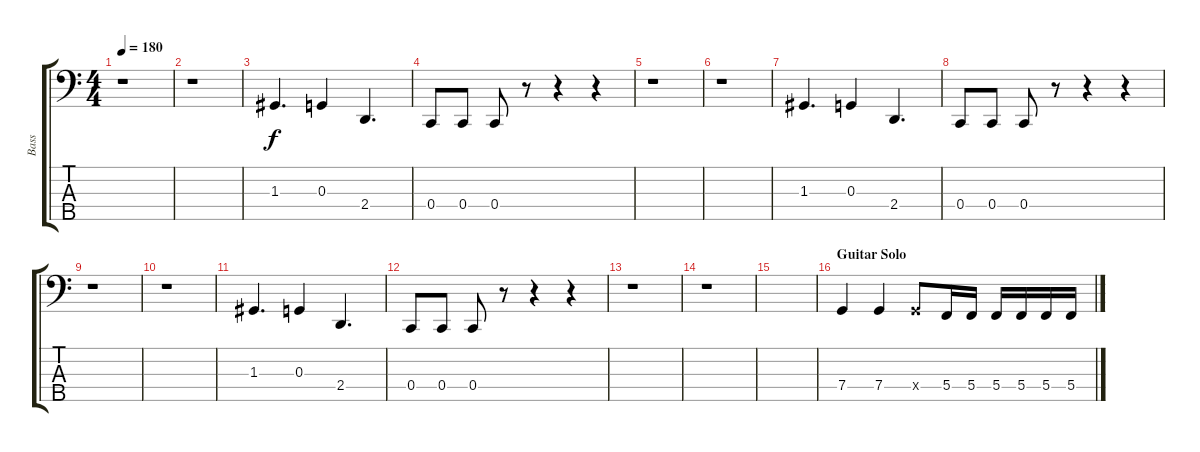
\track ("Bass" "Bass") {instrument electricbasspick}
\staff {score tabs}
\tuning (F2 C2 G1 C1 A0) {hide}
\ts (4 4)
\tempo 180
\clef f4
\ks c
r.1{dy f} |
r.1 |
1.3.4{d} 0.3.4 2.4.4{d} |
0.4.8 0.4.8 0.4.8 r.8 r.4 r.4 |
r.1 |
r.1 |
1.3.4{d} 0.3.4 2.4.4{d} |
0.4.8 0.4.8 0.4.8 r.8 r.4 r.4 |
r.1 |
r.1 |
1.3.4{d} 0.3.4 2.4.4{d} |
0.4.8 0.4.8 0.4.8 r.8 r.4 r.4 |
r.1 |
r.1 |
|
\section ("" "Guitar Solo")
7.4.4 7.4.4 7.4{x}.8 5.4.16 5.4.16 5.4.16 5.4.16 5.4.16 5.4.16
